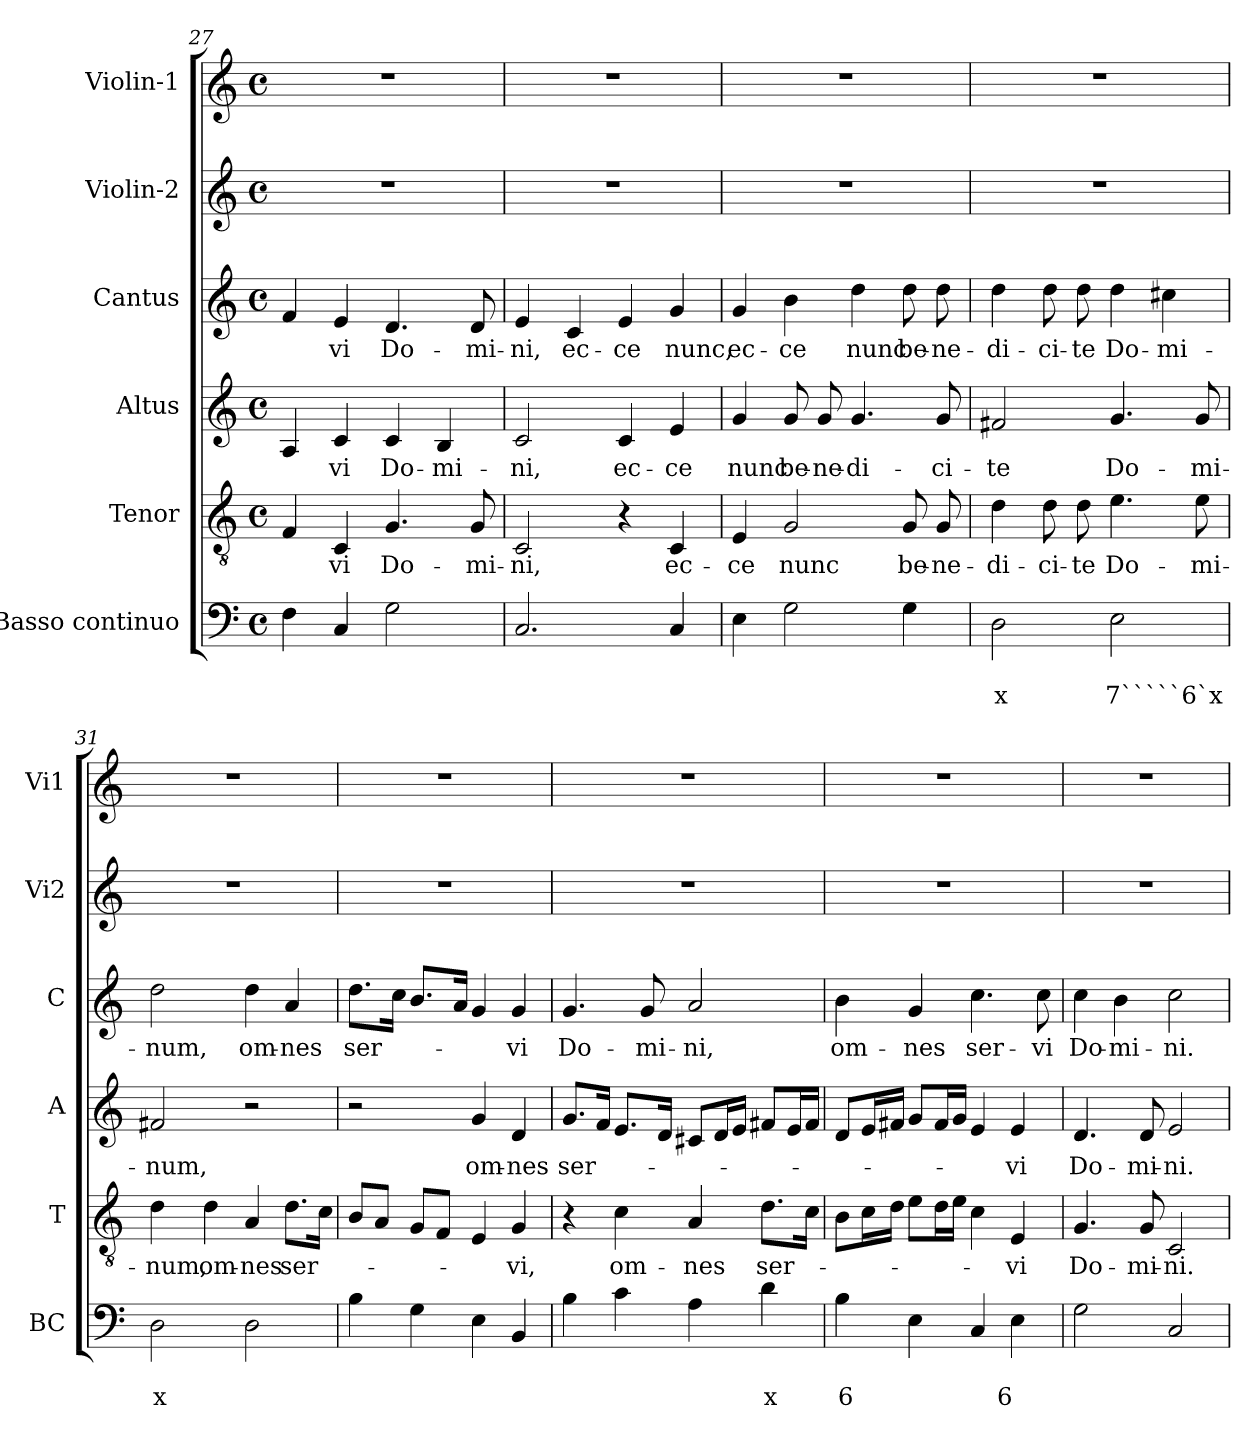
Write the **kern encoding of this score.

**kern	**text	**text	**kern	**text	**kern	**text	**kern	**text	**kern	**kern
*part6	*part6	*part6	*part5	*part5	*part4	*part4	*part3	*part3	*part2	*part1
*staff6	*staff6	*staff6	*staff5	*staff5	*staff4	*staff4	*staff3	*staff3	*staff2	*staff1
*I"Basso continuo	*	*	*I"Tenor	*	*I"Altus	*	*I"Cantus	*	*I"Violin-2	*I"Violin-1
*I'BC	*	*	*I'T	*	*I'A	*	*I'C	*	*I'Vi2	*I'Vi1
*clefF4	*	*	*clefGv2	*	*clefG2	*	*clefG2	*	*clefG2	*clefG2
*k[]	*	*	*k[]	*	*k[]	*	*k[]	*	*k[]	*k[]
*C:	*	*	*C:	*	*C:	*	*C:	*	*C:	*C:
*M4/4	*	*	*M4/4	*	*M4/4	*	*M4/4	*	*M4/4	*M4/4
*met(c)	*	*	*met(c)	*	*met(c)	*	*met(c)	*	*met(c)	*met(c)
=27	=27	=27	=27	=27	=27	=27	=27	=27	=27	=27
4F\	.	.	4F/	.	4A/	.	4f/	.	1r	1r
!	!	!	!	!LO:LY:b	!	!LO:LY:b	!	!LO:LY:b	!	!
4C/	.	.	4C/	-vi	4c/	-vi	4e/	-vi	.	.
!	!	!	!	!LO:LY:b	!	!LO:LY:b	!	!LO:LY:b	!	!
2G\	.	.	4.G/	Do-	4c/	Do-	4.d/	Do-	.	.
!	!	!	!	!	!	!LO:LY:b	!	!	!	!
.	.	.	.	.	4B/	-mi-	.	.	.	.
!	!	!	!	!LO:LY:b	!	!	!	!LO:LY:b	!	!
.	.	.	8G/	-mi-	.	.	8d/	-mi-	.	.
=28	=28	=28	=28	=28	=28	=28	=28	=28	=28	=28
!	!	!	!	!LO:LY:b	!	!LO:LY:b	!	!LO:LY:b	!	!
2.C/	.	.	2C/	-ni,	2c/	-ni,	4e/	-ni,	1r	1r
!	!	!	!	!	!	!	!	!LO:LY:b	!	!
.	.	.	.	.	.	.	4c/	ec-	.	.
!	!	!	!	!	!	!LO:LY:b	!	!LO:LY:b	!	!
.	.	.	4r	.	4c/	ec-	4e/	-ce	.	.
!	!	!	!	!LO:LY:b	!	!LO:LY:b	!	!LO:LY:b	!	!
4C/	.	.	4C/	ec-	4e/	-ce	4g/	nunc,	.	.
=29	=29	=29	=29	=29	=29	=29	=29	=29	=29	=29
!	!	!	!	!LO:LY:b	!	!LO:LY:b	!	!LO:LY:b	!	!
4E\	.	.	4E/	-ce	4g/	nunc	4g/	ec-	1r	1r
!	!	!	!	!LO:LY:b	!	!LO:LY:b	!	!LO:LY:b	!	!
2G\	.	.	2G/	nunc	8g/	be-	4b\	-ce	.	.
!	!	!	!	!	!	!LO:LY:b	!	!	!	!
.	.	.	.	.	8g/	-ne-	.	.	.	.
!	!	!	!	!	!	!LO:LY:b	!	!LO:LY:b	!	!
.	.	.	.	.	4.g/	-di-	4dd\	nunc	.	.
!	!	!	!	!LO:LY:b	!	!	!	!LO:LY:b	!	!
4G\	.	.	8G/	be-	.	.	8dd\	be-	.	.
!	!	!	!	!LO:LY:b	!	!LO:LY:b	!	!LO:LY:b	!	!
.	.	.	8G/	-ne-	8g/	-ci-	8dd\	-ne-	.	.
=30	=30	=30	=30	=30	=30	=30	=30	=30	=30	=30
!	!	!LO:LY:b	!	!LO:LY:b	!	!LO:LY:b	!	!LO:LY:b	!	!
2D\	.	x	4d\	-di-	2f#X/	-te	4dd\	-di-	1r	1r
!	!	!	!	!LO:LY:b	!	!	!	!LO:LY:b	!	!
.	.	.	8d\	-ci-	.	.	8dd\	-ci-	.	.
!	!	!	!	!LO:LY:b	!	!	!	!LO:LY:b	!	!
.	.	.	8d\	-te	.	.	8dd\	-te	.	.
!	!	!LO:LY:b	!	!LO:LY:b	!	!LO:LY:b	!	!LO:LY:b	!	!
2E\	.	7`````6`x	4.e\	Do-	4.g/	Do-	4dd\	Do-	.	.
!	!	!	!	!	!	!	!	!LO:LY:b	!	!
.	.	.	.	.	.	.	4cc#X\	-mi-	.	.
!	!	!	!	!LO:LY:b	!	!LO:LY:b	!	!	!	!
.	.	.	8e\	-mi-	8g/	-mi-	.	.	.	.
!!LO:LB:g=z
=31	=31	=31	=31	=31	=31	=31	=31	=31	=31	=31
!	!	!LO:LY:b	!	!LO:LY:b	!	!LO:LY:b	!	!LO:LY:b	!	!
2D\	.	x	4d\	-num,	2f#X/	-num,	2dd\	-num,	1r	1r
!	!	!	!	!LO:LY:b	!	!	!	!	!	!
.	.	.	4d\	om-	.	.	.	.	.	.
!	!	!	!	!LO:LY:b	!	!	!	!LO:LY:b	!	!
2D\	.	.	4A/	-nes	2r	.	4dd\	om-	.	.
!	!	!	!	!LO:LY:b	!	!	!	!LO:LY:b	!	!
.	.	.	8.d\L	ser-	.	.	4a/	-nes	.	.
.	.	.	16c\Jk	.	.	.	.	.	.	.
=32	=32	=32	=32	=32	=32	=32	=32	=32	=32	=32
!	!	!	!	!	!	!	!	!LO:LY:b	!	!
4B\	.	.	8B/L	.	2r	.	8.dd\L	ser-	1r	1r
.	.	.	8A/J	.	.	.	.	.	.	.
.	.	.	.	.	.	.	16cc\Jk	.	.	.
4G\	.	.	8G/L	.	.	.	8.b/L	.	.	.
.	.	.	8F/J	.	.	.	.	.	.	.
.	.	.	.	.	.	.	16a/Jk	.	.	.
!	!	!	!	!	!	!LO:LY:b	!	!	!	!
4E\	.	.	4E/	.	4g/	om-	4g/	.	.	.
!	!	!	!	!LO:LY:b	!	!LO:LY:b	!	!LO:LY:b	!	!
4BB/	.	.	4G/	-vi,	4d/	-nes	4g/	-vi	.	.
=33	=33	=33	=33	=33	=33	=33	=33	=33	=33	=33
!	!	!	!	!	!	!LO:LY:b	!	!LO:LY:b	!	!
4B\	.	.	4r	.	8.g/L	ser-	4.g/	Do-	1r	1r
.	.	.	.	.	16f/Jk	.	.	.	.	.
!	!	!	!	!LO:LY:b	!	!	!	!	!	!
4c\	.	.	4c\	om-	8.e/L	.	.	.	.	.
!	!	!	!	!	!	!	!	!LO:LY:b	!	!
.	.	.	.	.	.	.	8g/	-mi-	.	.
.	.	.	.	.	16d/Jk	.	.	.	.	.
!	!	!	!	!LO:LY:b	!	!	!	!LO:LY:b	!	!
4A\	.	.	4A/	-nes	8c#X/L	.	2a/	-ni,	.	.
.	.	.	.	.	16d/L	.	.	.	.	.
.	.	.	.	.	16e/JJ	.	.	.	.	.
!	!	!LO:LY:b	!	!LO:LY:b	!	!	!	!	!	!
4d\	.	x	8.d\L	ser-	8f#X/L	.	.	.	.	.
.	.	.	.	.	16e/L	.	.	.	.	.
.	.	.	16c\Jk	.	16f#/JJ	.	.	.	.	.
=34	=34	=34	=34	=34	=34	=34	=34	=34	=34	=34
!	!	!LO:LY:b	!	!	!	!	!	!LO:LY:b	!	!
4B\	.	6	8B\L	.	8d/L	.	4b\	om-	1r	1r
.	.	.	16c\L	.	16e/L	.	.	.	.	.
.	.	.	16d\JJ	.	16f#X/JJ	.	.	.	.	.
!	!	!	!	!	!	!	!	!LO:LY:b	!	!
4E\	.	.	8e\L	.	8g/L	.	4g/	-nes	.	.
.	.	.	16d\L	.	16f#/L	.	.	.	.	.
.	.	.	16e\JJ	.	16g/JJ	.	.	.	.	.
!	!	!	!	!	!	!	!	!LO:LY:b	!	!
4C/	.	.	4c\	.	4e/	.	4.cc\	ser-	.	.
!	!	!LO:LY:b	!	!LO:LY:b	!	!LO:LY:b	!	!	!	!
4E\	.	6	4E/	-vi	4e/	-vi	.	.	.	.
!	!	!	!	!	!	!	!	!LO:LY:b	!	!
.	.	.	.	.	.	.	8cc\	-vi	.	.
=35	=35	=35	=35	=35	=35	=35	=35	=35	=35	=35
!	!	!	!	!LO:LY:b	!	!LO:LY:b	!	!LO:LY:b	!	!
2G\	.	.	4.G/	Do-	4.d/	Do-	4cc\	Do-	1r	1r
!	!	!	!	!	!	!	!	!LO:LY:b	!	!
.	.	.	.	.	.	.	4b\	-mi-	.	.
!	!	!	!	!LO:LY:b	!	!LO:LY:b	!	!	!	!
.	.	.	8G/	-mi-	8d/	-mi-	.	.	.	.
!	!	!	!	!LO:LY:b	!	!LO:LY:b	!	!LO:LY:b	!	!
2C/	.	.	2C/	-ni.	2e/	-ni.	2cc\	-ni.	.	.
=	=	=	=	=	=	=	=	=	=	=
*-	*-	*-	*-	*-	*-	*-	*-	*-	*-	*-
